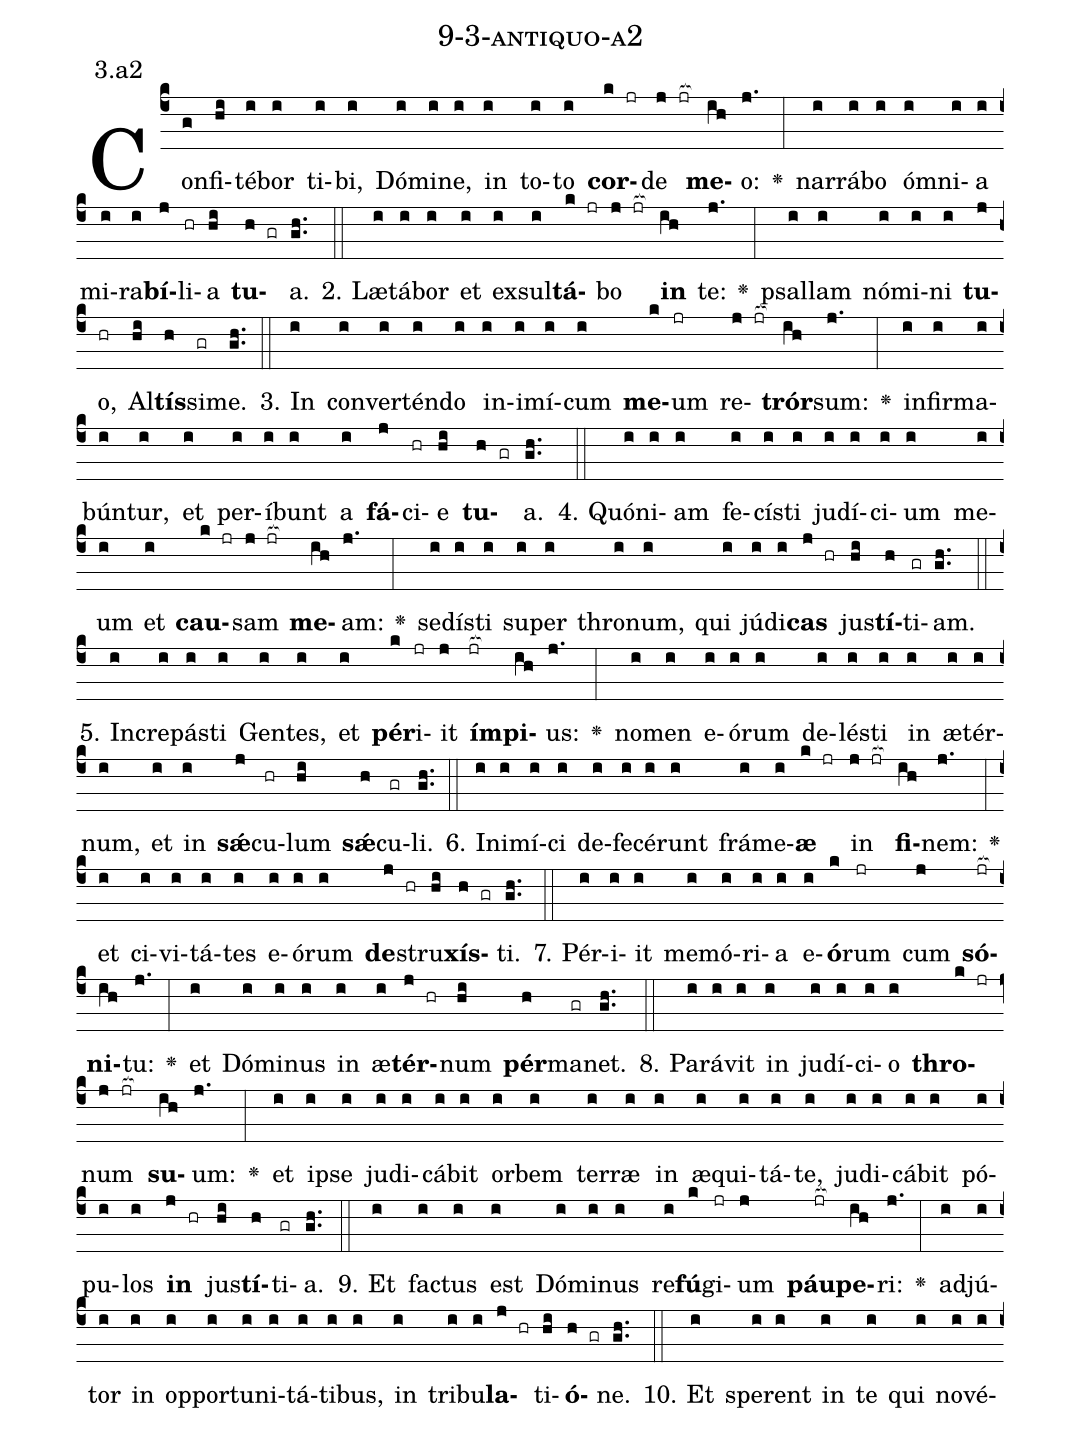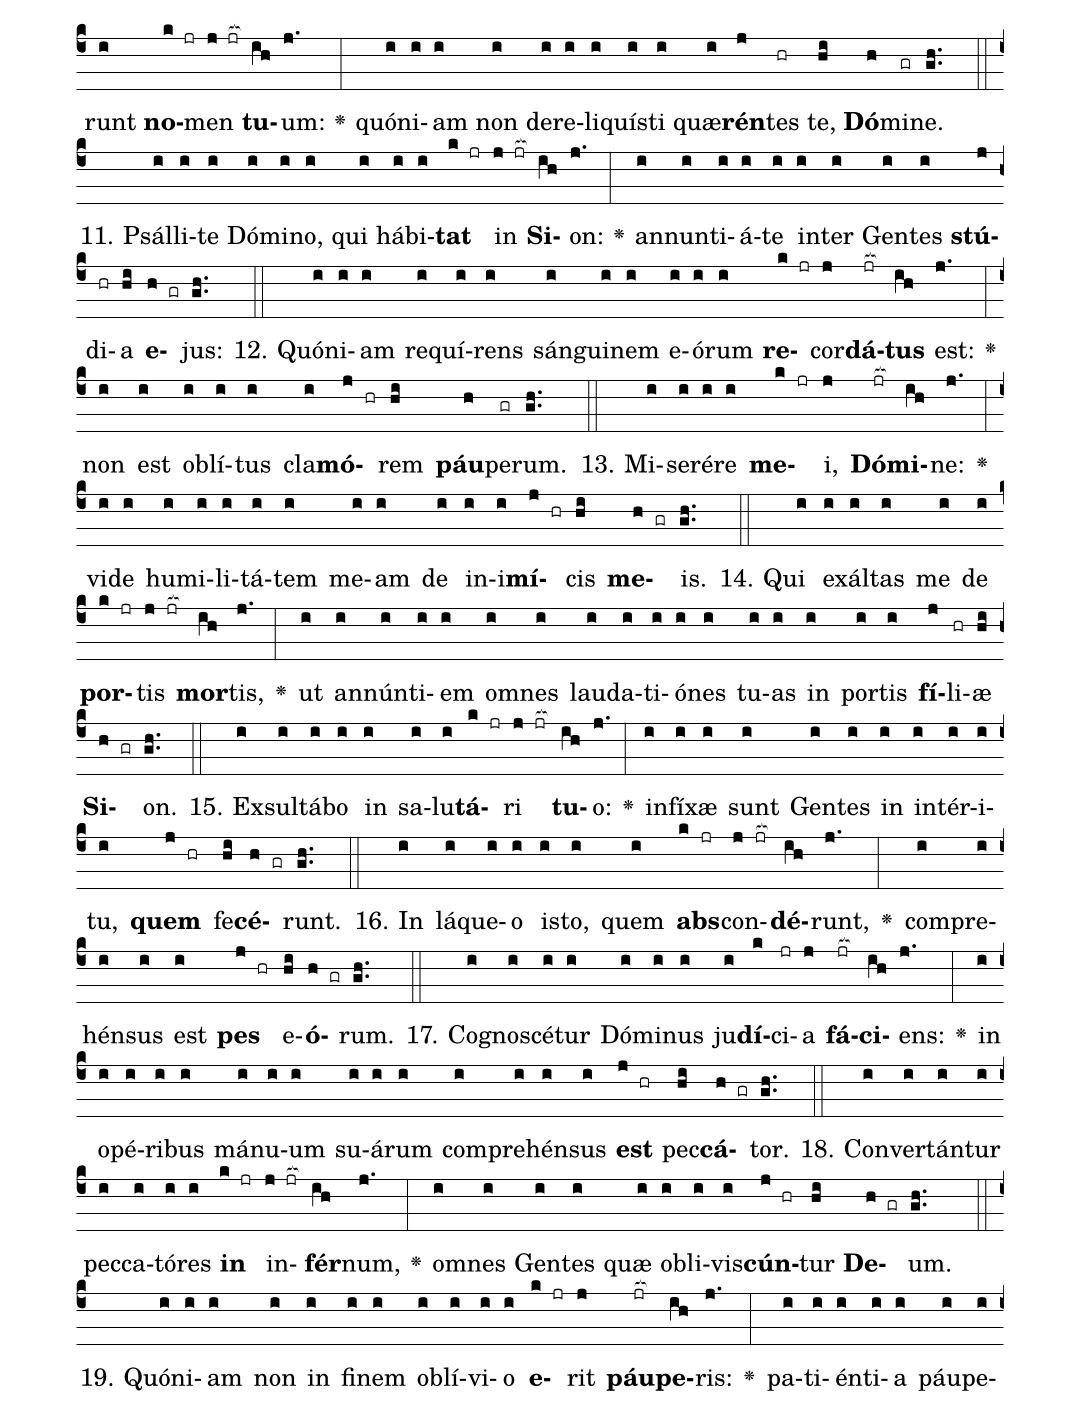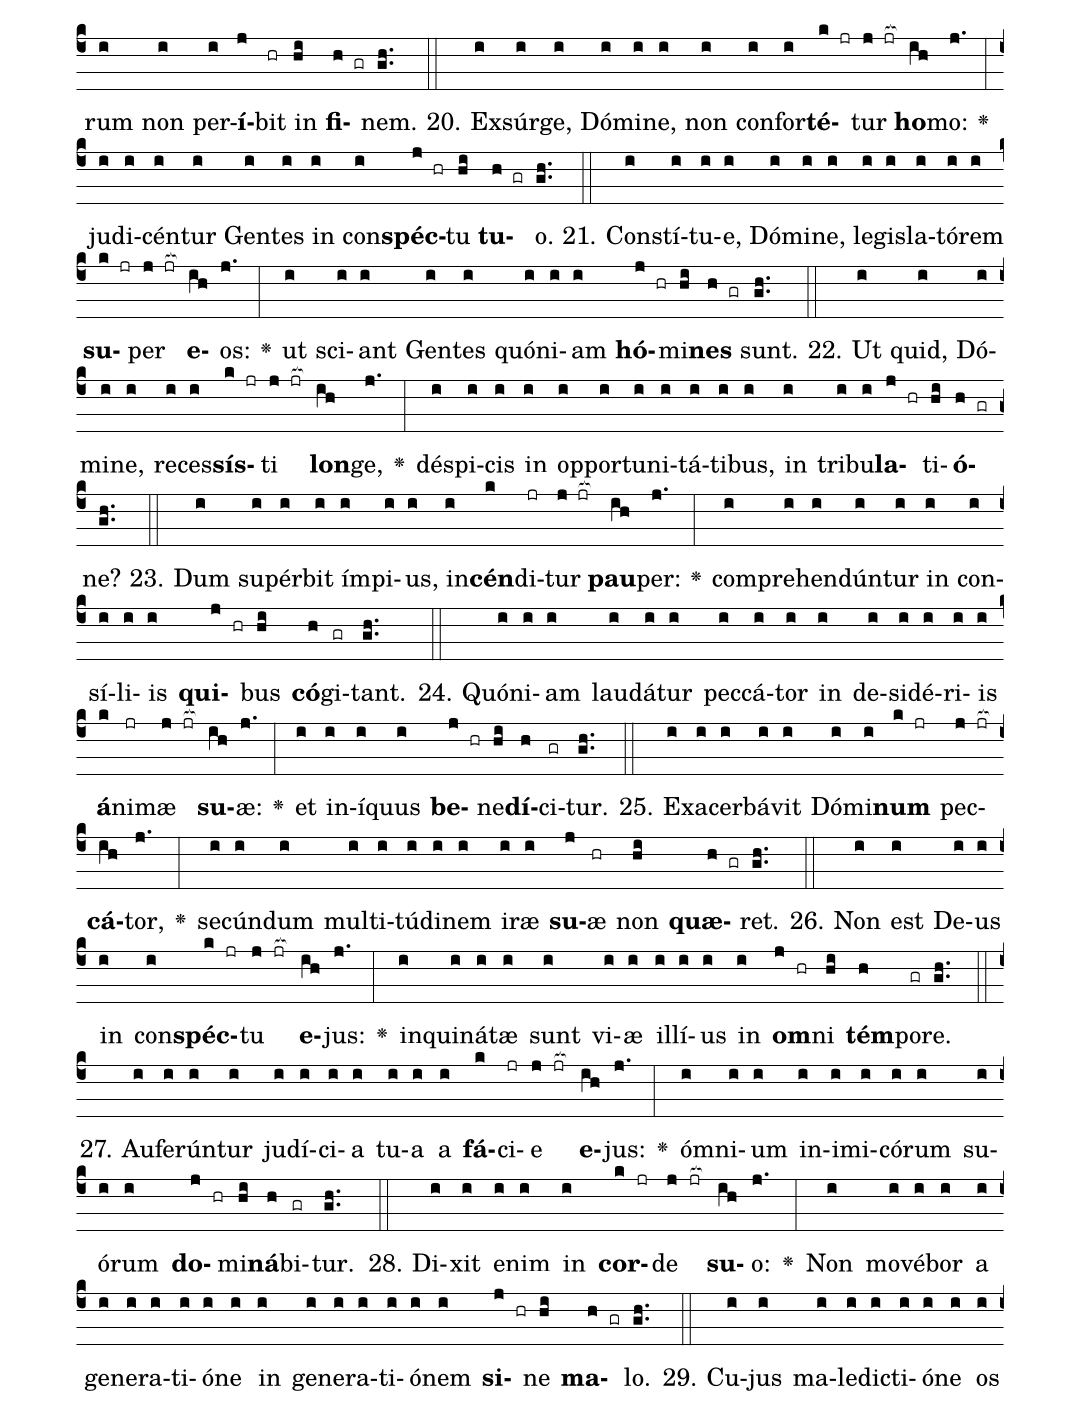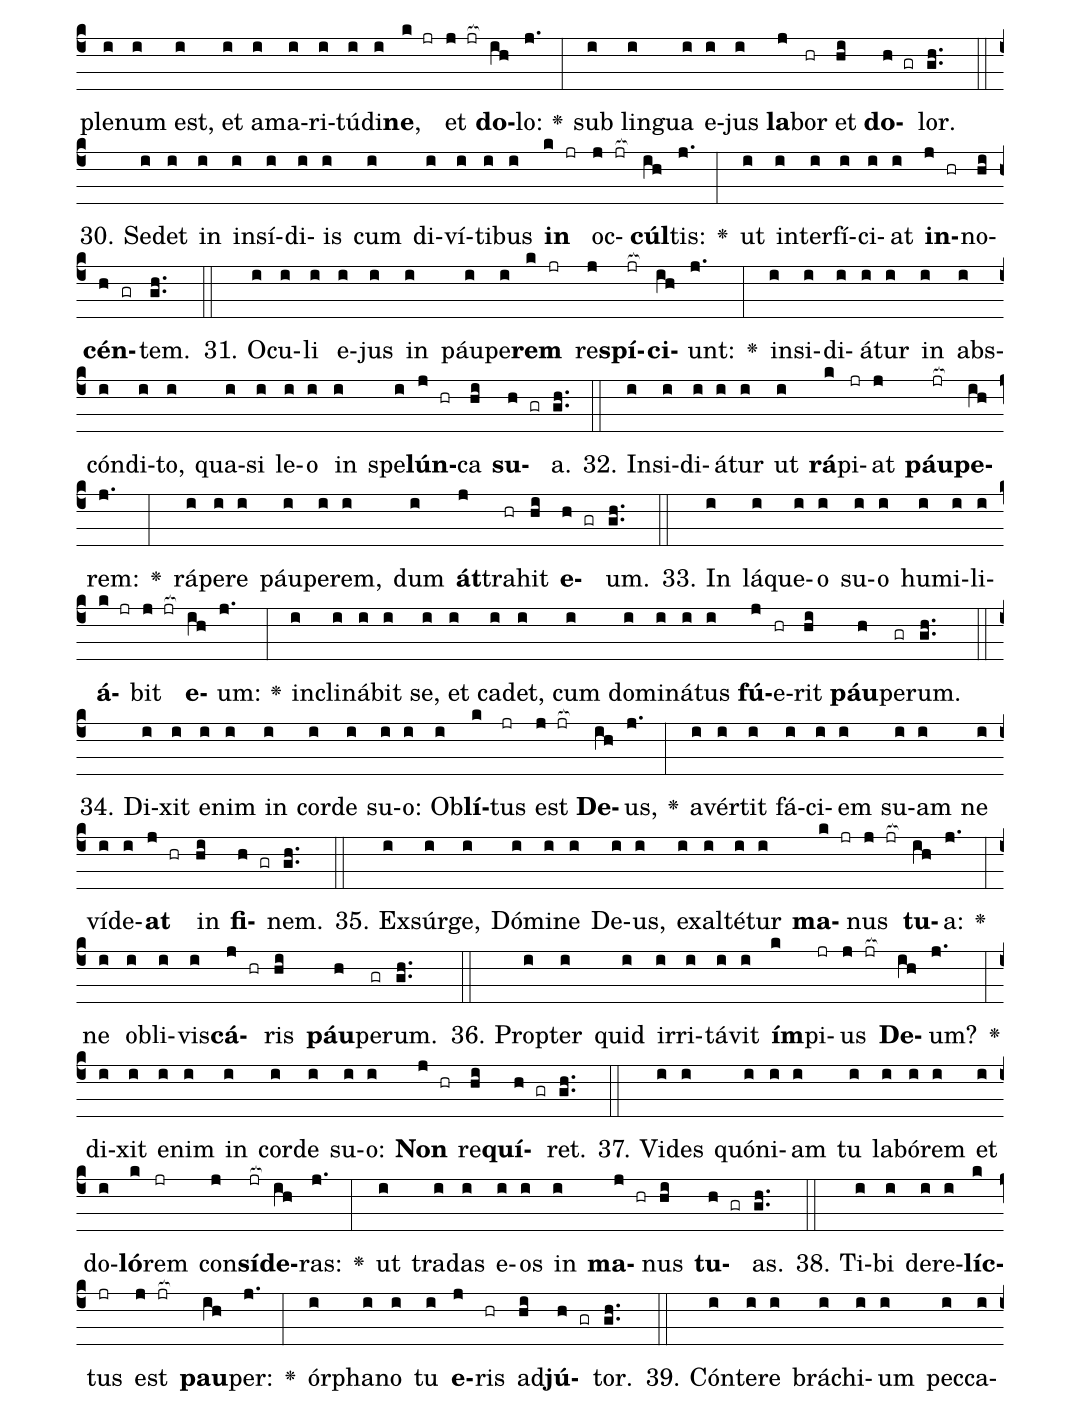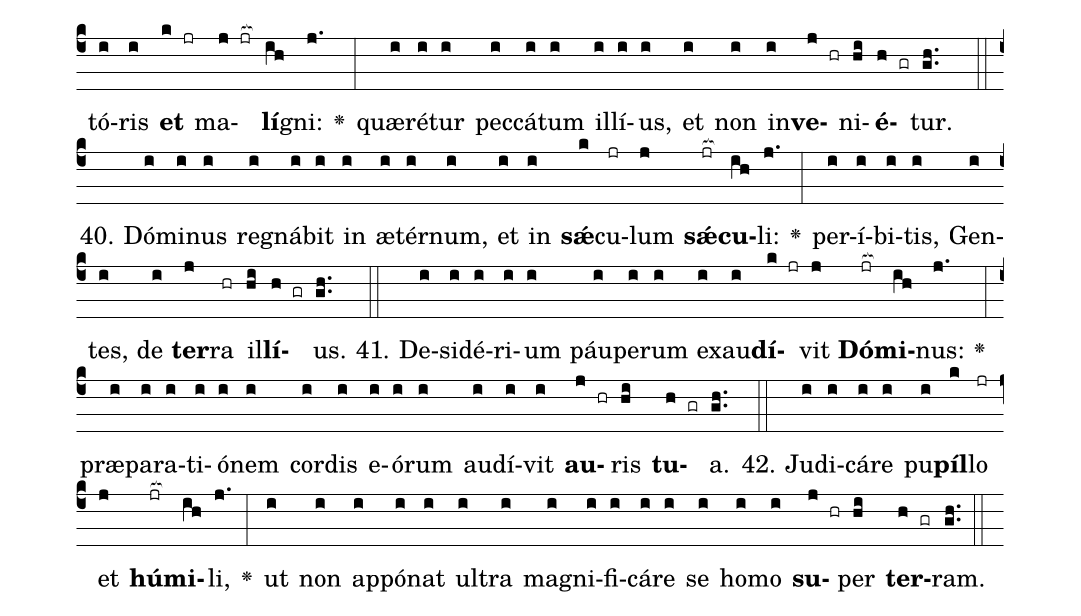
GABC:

name: 9-3-antiquo-a2;
annotation: 3.a2;
%%
(c4)Con(g)fi(hi)té(i)bor(i) ti(i)bi,(i) Dó(i)mi(i)ne,(i) in(i) to(i)to(i) <b>cor</b>(k jr)de(j jr[ocb:1{]) <b>me</b>(ih[ocb:0}])o:(j.) <v>\greheightstar</v>(:) nar(i)rá(i)bo(i) óm(i)ni(i)a(i) mi(i)ra(i)<b>bí</b>(j)li(hr)a(hi) <b>tu</b>(h gr)a.(gh..) (::)
2. Læ(i)tá(i)bor(i) et(i) ex(i)sul(i)<b>tá</b>(k jr)bo(j jr[ocb:1{]) <b>in</b>(ih[ocb:0}]) te:(j.) <v>\greheightstar</v>(:) psal(i)lam(i) nó(i)mi(i)ni(i) <b>tu</b>(j)o,(hr) Al(hi)<b>tís</b>(h)si(gr)me.(gh..) (::)
3. In(i) con(i)ver(i)tén(i)do(i) in(i)i(i)mí(i)cum(i) <b>me</b>(k)um(jr) re(j jr[ocb:1{])<b>trór</b>(ih[ocb:0}])sum:(j.) <v>\greheightstar</v>(:) in(i)fir(i)ma(i)bún(i)tur,(i) et(i) per(i)í(i)bunt(i) a(i) <b>fá</b>(j)ci(hr)e(hi) <b>tu</b>(h gr)a.(gh..) (::)
4. Quón(i)i(i)am(i) fe(i)cís(i)ti(i) ju(i)dí(i)ci(i)um(i) me(i)um(i) et(i) <b>cau</b>(k jr)sam(j jr[ocb:1{]) <b>me</b>(ih[ocb:0}])am:(j.) <v>\greheightstar</v>(:) se(i)dís(i)ti(i) su(i)per(i) thro(i)num,(i) qui(i) jú(i)di(i)<b>cas</b>(j hr) jus(hi)<b>tí</b>(h)ti(gr)am.(gh..) (::)
5. In(i)cre(i)pás(i)ti(i) Gen(i)tes,(i) et(i) <b>pér</b>(k)i(jr)it(j) <b>ím</b>(jr[ocb:1{])<b>pi</b>(ih[ocb:0}])us:(j.) <v>\greheightstar</v>(:) no(i)men(i) e(i)ó(i)rum(i) de(i)lés(i)ti(i) in(i) æ(i)tér(i)num,(i) et(i) in(i) <b>sǽ</b>(j)cu(hr)lum(hi) <b>sǽ</b>(h)cu(gr)li.(gh..) (::)
6. In(i)i(i)mí(i)ci(i) de(i)fe(i)cé(i)runt(i) frá(i)me(i)<b>æ</b>(k jr) in(j jr[ocb:1{]) <b>fi</b>(ih[ocb:0}])nem:(j.) <v>\greheightstar</v>(:) et(i) ci(i)vi(i)tá(i)tes(i) e(i)ó(i)rum(i) <b>de</b>(j hr)stru(hi)<b>xís</b>(h gr)ti.(gh..) (::)
7. Pér(i)i(i)it(i) me(i)mó(i)ri(i)a(i) e(i)<b>ó</b>(k)rum(jr) cum(j) <b>só</b>(jr[ocb:1{])<b>ni</b>(ih[ocb:0}])tu:(j.) <v>\greheightstar</v>(:) et(i) Dó(i)mi(i)nus(i) in(i) æ(i)<b>tér</b>(j hr)num(hi) <b>pér</b>(h)ma(gr)net.(gh..) (::)
8. Pa(i)rá(i)vit(i) in(i) ju(i)dí(i)ci(i)o(i) <b>thro</b>(k jr)num(j jr[ocb:1{]) <b>su</b>(ih[ocb:0}])um:(j.) <v>\greheightstar</v>(:) et(i) ip(i)se(i) ju(i)di(i)cá(i)bit(i) or(i)bem(i) ter(i)ræ(i) in(i) æ(i)qui(i)tá(i)te,(i) ju(i)di(i)cá(i)bit(i) pó(i)pu(i)los(i) <b>in</b>(j hr) jus(hi)<b>tí</b>(h)ti(gr)a.(gh..) (::)
9. Et(i) fac(i)tus(i) est(i) Dó(i)mi(i)nus(i) re(i)<b>fú</b>(k)gi(jr)um(j) <b>páu</b>(jr[ocb:1{])<b>pe</b>(ih[ocb:0}])ri:(j.) <v>\greheightstar</v>(:) ad(i)jú(i)tor(i) in(i) op(i)por(i)tu(i)ni(i)tá(i)ti(i)bus,(i) in(i) tri(i)bu(i)<b>la</b>(j hr)ti(hi)<b>ó</b>(h gr)ne.(gh..) (::)
10. Et(i) spe(i)rent(i) in(i) te(i) qui(i) no(i)vé(i)runt(i) <b>no</b>(k jr)men(j jr[ocb:1{]) <b>tu</b>(ih[ocb:0}])um:(j.) <v>\greheightstar</v>(:) quón(i)i(i)am(i) non(i) de(i)re(i)li(i)quís(i)ti(i) quæ(i)<b>rén</b>(j)tes(hr) te,(hi) <b>Dó</b>(h)mi(gr)ne.(gh..) (::)
11. Psál(i)li(i)te(i) Dó(i)mi(i)no,(i) qui(i) há(i)bi(i)<b>tat</b>(k jr) in(j jr[ocb:1{]) <b>Si</b>(ih[ocb:0}])on:(j.) <v>\greheightstar</v>(:) an(i)nun(i)ti(i)á(i)te(i) in(i)ter(i) Gen(i)tes(i) <b>stú</b>(j)di(hr)a(hi) <b>e</b>(h gr)jus:(gh..) (::)
12. Quón(i)i(i)am(i) re(i)quí(i)rens(i) sán(i)gui(i)nem(i) e(i)ó(i)rum(i) <b>re</b>(k jr)cor(j)<b>dá</b>(jr[ocb:1{])<b>tus</b>(ih[ocb:0}]) est:(j.) <v>\greheightstar</v>(:) non(i) est(i) ob(i)lí(i)tus(i) cla(i)<b>mó</b>(j hr)rem(hi) <b>páu</b>(h)pe(gr)rum.(gh..) (::)
13. Mi(i)se(i)ré(i)re(i) <b>me</b>(k jr)i,(j) <b>Dó</b>(jr[ocb:1{])<b>mi</b>(ih[ocb:0}])ne:(j.) <v>\greheightstar</v>(:) vi(i)de(i) hu(i)mi(i)li(i)tá(i)tem(i) me(i)am(i) de(i) in(i)i(i)<b>mí</b>(j hr)cis(hi) <b>me</b>(h gr)is.(gh..) (::)
14. Qui(i) ex(i)ál(i)tas(i) me(i) de(i) <b>por</b>(k jr)tis(j jr[ocb:1{]) <b>mor</b>(ih[ocb:0}])tis,(j.) <v>\greheightstar</v>(:) ut(i) an(i)nún(i)ti(i)em(i) om(i)nes(i) lau(i)da(i)ti(i)ó(i)nes(i) tu(i)as(i) in(i) por(i)tis(i) <b>fí</b>(j)li(hr)æ(hi) <b>Si</b>(h gr)on.(gh..) (::)
15. Ex(i)sul(i)tá(i)bo(i) in(i) sa(i)lu(i)<b>tá</b>(k jr)ri(j jr[ocb:1{]) <b>tu</b>(ih[ocb:0}])o:(j.) <v>\greheightstar</v>(:) in(i)fí(i)xæ(i) sunt(i) Gen(i)tes(i) in(i) in(i)tér(i)i(i)tu,(i) <b>quem</b>(j hr) fe(hi)<b>cé</b>(h gr)runt.(gh..) (::)
16. In(i) lá(i)que(i)o(i) is(i)to,(i) quem(i) <b>abs</b>(k jr)con(j jr[ocb:1{])<b>dé</b>(ih[ocb:0}])runt,(j.) <v>\greheightstar</v>(:) com(i)pre(i)hén(i)sus(i) est(i) <b>pes</b>(j hr) e(hi)<b>ó</b>(h gr)rum.(gh..) (::)
17. Co(i)gno(i)scé(i)tur(i) Dó(i)mi(i)nus(i) ju(i)<b>dí</b>(k)ci(jr)a(j) <b>fá</b>(jr[ocb:1{])<b>ci</b>(ih[ocb:0}])ens:(j.) <v>\greheightstar</v>(:) in(i) o(i)pé(i)ri(i)bus(i) má(i)nu(i)um(i) su(i)á(i)rum(i) com(i)pre(i)hén(i)sus(i) <b>est</b>(j hr) pec(hi)<b>cá</b>(h gr)tor.(gh..) (::)
18. Con(i)ver(i)tán(i)tur(i) pec(i)ca(i)tó(i)res(i) <b>in</b>(k jr) in(j jr[ocb:1{])<b>fér</b>(ih[ocb:0}])num,(j.) <v>\greheightstar</v>(:) om(i)nes(i) Gen(i)tes(i) quæ(i) ob(i)li(i)vis(i)<b>cún</b>(j hr)tur(hi) <b>De</b>(h gr)um.(gh..) (::)
19. Quón(i)i(i)am(i) non(i) in(i) fi(i)nem(i) ob(i)lí(i)vi(i)o(i) <b>e</b>(k jr)rit(j) <b>páu</b>(jr[ocb:1{])<b>pe</b>(ih[ocb:0}])ris:(j.) <v>\greheightstar</v>(:) pa(i)ti(i)én(i)ti(i)a(i) páu(i)pe(i)rum(i) non(i) per(i)<b>í</b>(j)bit(hr) in(hi) <b>fi</b>(h gr)nem.(gh..) (::)
20. Ex(i)súr(i)ge,(i) Dó(i)mi(i)ne,(i) non(i) con(i)for(i)<b>té</b>(k jr)tur(j jr[ocb:1{]) <b>ho</b>(ih[ocb:0}])mo:(j.) <v>\greheightstar</v>(:) ju(i)di(i)cén(i)tur(i) Gen(i)tes(i) in(i) con(i)<b>spéc</b>(j hr)tu(hi) <b>tu</b>(h gr)o.(gh..) (::)
21. Con(i)stí(i)tu(i)e,(i) Dó(i)mi(i)ne,(i) le(i)gis(i)la(i)tó(i)rem(i) <b>su</b>(k jr)per(j jr[ocb:1{]) <b>e</b>(ih[ocb:0}])os:(j.) <v>\greheightstar</v>(:) ut(i) sci(i)ant(i) Gen(i)tes(i) quón(i)i(i)am(i) <b>hó</b>(j hr)mi(hi)<b>nes</b>(h gr) sunt.(gh..) (::)
22. Ut(i) quid,(i) Dó(i)mi(i)ne,(i) re(i)ces(i)<b>sís</b>(k jr)ti(j jr[ocb:1{]) <b>lon</b>(ih[ocb:0}])ge,(j.) <v>\greheightstar</v>(:) dé(i)spi(i)cis(i) in(i) op(i)por(i)tu(i)ni(i)tá(i)ti(i)bus,(i) in(i) tri(i)bu(i)<b>la</b>(j hr)ti(hi)<b>ó</b>(h gr)ne?(gh..) (::)
23. Dum(i) su(i)pér(i)bit(i) ím(i)pi(i)us,(i) in(i)<b>cén</b>(k)di(jr)tur(j jr[ocb:1{]) <b>pau</b>(ih[ocb:0}])per:(j.) <v>\greheightstar</v>(:) com(i)pre(i)hen(i)dún(i)tur(i) in(i) con(i)sí(i)li(i)is(i) <b>qui</b>(j hr)bus(hi) <b>có</b>(h)gi(gr)tant.(gh..) (::)
24. Quón(i)i(i)am(i) lau(i)dá(i)tur(i) pec(i)cá(i)tor(i) in(i) de(i)si(i)dé(i)ri(i)is(i) <b>á</b>(k)ni(jr)mæ(j jr[ocb:1{]) <b>su</b>(ih[ocb:0}])æ:(j.) <v>\greheightstar</v>(:) et(i) in(i)í(i)quus(i) <b>be</b>(j hr)ne(hi)<b>dí</b>(h)ci(gr)tur.(gh..) (::)
25. Ex(i)a(i)cer(i)bá(i)vit(i) Dó(i)mi(i)<b>num</b>(k jr) pec(j jr[ocb:1{])<b>cá</b>(ih[ocb:0}])tor,(j.) <v>\greheightstar</v>(:) se(i)cún(i)dum(i) mul(i)ti(i)tú(i)di(i)nem(i) i(i)ræ(i) <b>su</b>(j)æ(hr) non(hi) <b>quæ</b>(h gr)ret.(gh..) (::)
26. Non(i) est(i) De(i)us(i) in(i) con(i)<b>spéc</b>(k jr)tu(j jr[ocb:1{]) <b>e</b>(ih[ocb:0}])jus:(j.) <v>\greheightstar</v>(:) in(i)qui(i)ná(i)tæ(i) sunt(i) vi(i)æ(i) il(i)lí(i)us(i) in(i) <b>om</b>(j hr)ni(hi) <b>tém</b>(h)po(gr)re.(gh..) (::)
27. Au(i)fe(i)rún(i)tur(i) ju(i)dí(i)ci(i)a(i) tu(i)a(i) a(i) <b>fá</b>(k)ci(jr)e(j jr[ocb:1{]) <b>e</b>(ih[ocb:0}])jus:(j.) <v>\greheightstar</v>(:) óm(i)ni(i)um(i) in(i)i(i)mi(i)có(i)rum(i) su(i)ó(i)rum(i) <b>do</b>(j hr)mi(hi)<b>ná</b>(h)bi(gr)tur.(gh..) (::)
28. Di(i)xit(i) e(i)nim(i) in(i) <b>cor</b>(k jr)de(j jr[ocb:1{]) <b>su</b>(ih[ocb:0}])o:(j.) <v>\greheightstar</v>(:) Non(i) mo(i)vé(i)bor(i) a(i) ge(i)ne(i)ra(i)ti(i)ó(i)ne(i) in(i) ge(i)ne(i)ra(i)ti(i)ó(i)nem(i) <b>si</b>(j hr)ne(hi) <b>ma</b>(h gr)lo.(gh..) (::)
29. Cu(i)jus(i) ma(i)le(i)dic(i)ti(i)ó(i)ne(i) os(i) ple(i)num(i) est,(i) et(i) a(i)ma(i)ri(i)tú(i)di(i)<b>ne</b>,(k jr) et(j jr[ocb:1{]) <b>do</b>(ih[ocb:0}])lo:(j.) <v>\greheightstar</v>(:) sub(i) lin(i)gua(i) e(i)jus(i) <b>la</b>(j)bor(hr) et(hi) <b>do</b>(h gr)lor.(gh..) (::)
30. Se(i)det(i) in(i) in(i)sí(i)di(i)is(i) cum(i) di(i)ví(i)ti(i)bus(i) <b>in</b>(k jr) oc(j jr[ocb:1{])<b>cúl</b>(ih[ocb:0}])tis:(j.) <v>\greheightstar</v>(:) ut(i) in(i)ter(i)fí(i)ci(i)at(i) <b>in</b>(j hr)no(hi)<b>cén</b>(h gr)tem.(gh..) (::)
31. O(i)cu(i)li(i) e(i)jus(i) in(i) páu(i)pe(i)<b>rem</b>(k jr) re(j)<b>spí</b>(jr[ocb:1{])<b>ci</b>(ih[ocb:0}])unt:(j.) <v>\greheightstar</v>(:) in(i)si(i)di(i)á(i)tur(i) in(i) abs(i)cón(i)di(i)to,(i) qua(i)si(i) le(i)o(i) in(i) spe(i)<b>lún</b>(j hr)ca(hi) <b>su</b>(h gr)a.(gh..) (::)
32. In(i)si(i)di(i)á(i)tur(i) ut(i) <b>rá</b>(k)pi(jr)at(j) <b>páu</b>(jr[ocb:1{])<b>pe</b>(ih[ocb:0}])rem:(j.) <v>\greheightstar</v>(:) rá(i)pe(i)re(i) páu(i)pe(i)rem,(i) dum(i) <b>át</b>(j)tra(hr)hit(hi) <b>e</b>(h gr)um.(gh..) (::)
33. In(i) lá(i)que(i)o(i) su(i)o(i) hu(i)mi(i)li(i)<b>á</b>(k jr)bit(j jr[ocb:1{]) <b>e</b>(ih[ocb:0}])um:(j.) <v>\greheightstar</v>(:) in(i)cli(i)ná(i)bit(i) se,(i) et(i) ca(i)det,(i) cum(i) do(i)mi(i)ná(i)tus(i) <b>fú</b>(j)e(hr)rit(hi) <b>páu</b>(h)pe(gr)rum.(gh..) (::)
34. Di(i)xit(i) e(i)nim(i) in(i) cor(i)de(i) su(i)o:(i) Ob(i)<b>lí</b>(k)tus(jr) est(j jr[ocb:1{]) <b>De</b>(ih[ocb:0}])us,(j.) <v>\greheightstar</v>(:) a(i)vér(i)tit(i) fá(i)ci(i)em(i) su(i)am(i) ne(i) ví(i)de(i)<b>at</b>(j hr) in(hi) <b>fi</b>(h gr)nem.(gh..) (::)
35. Ex(i)súr(i)ge,(i) Dó(i)mi(i)ne(i) De(i)us,(i) ex(i)al(i)té(i)tur(i) <b>ma</b>(k jr)nus(j jr[ocb:1{]) <b>tu</b>(ih[ocb:0}])a:(j.) <v>\greheightstar</v>(:) ne(i) ob(i)li(i)vis(i)<b>cá</b>(j hr)ris(hi) <b>páu</b>(h)pe(gr)rum.(gh..) (::)
36. Prop(i)ter(i) quid(i) ir(i)ri(i)tá(i)vit(i) <b>ím</b>(k)pi(jr)us(j jr[ocb:1{]) <b>De</b>(ih[ocb:0}])um?(j.) <v>\greheightstar</v>(:) di(i)xit(i) e(i)nim(i) in(i) cor(i)de(i) su(i)o:(i) <b>Non</b>(j hr) re(hi)<b>quí</b>(h gr)ret.(gh..) (::)
37. Vi(i)des(i) quón(i)i(i)am(i) tu(i) la(i)bó(i)rem(i) et(i) do(i)<b>ló</b>(k)rem(jr) con(j)<b>sí</b>(jr[ocb:1{])<b>de</b>(ih[ocb:0}])ras:(j.) <v>\greheightstar</v>(:) ut(i) tra(i)das(i) e(i)os(i) in(i) <b>ma</b>(j hr)nus(hi) <b>tu</b>(h gr)as.(gh..) (::)
38. Ti(i)bi(i) de(i)re(i)<b>líc</b>(k)tus(jr) est(j jr[ocb:1{]) <b>pau</b>(ih[ocb:0}])per:(j.) <v>\greheightstar</v>(:) ór(i)pha(i)no(i) tu(i) <b>e</b>(j)ris(hr) ad(hi)<b>jú</b>(h gr)tor.(gh..) (::)
39. Cón(i)te(i)re(i) brá(i)chi(i)um(i) pec(i)ca(i)tó(i)ris(i) <b>et</b>(k jr) ma(j jr[ocb:1{])<b>lí</b>(ih[ocb:0}])gni:(j.) <v>\greheightstar</v>(:) quæ(i)ré(i)tur(i) pec(i)cá(i)tum(i) il(i)lí(i)us,(i) et(i) non(i) in(i)<b>ve</b>(j hr)ni(hi)<b>é</b>(h gr)tur.(gh..) (::)
40. Dó(i)mi(i)nus(i) re(i)gná(i)bit(i) in(i) æ(i)tér(i)num,(i) et(i) in(i) <b>sǽ</b>(k)cu(jr)lum(j) <b>sǽ</b>(jr[ocb:1{])<b>cu</b>(ih[ocb:0}])li:(j.) <v>\greheightstar</v>(:) per(i)í(i)bi(i)tis,(i) Gen(i)tes,(i) de(i) <b>ter</b>(j)ra(hr) il(hi)<b>lí</b>(h gr)us.(gh..) (::)
41. De(i)si(i)dé(i)ri(i)um(i) páu(i)pe(i)rum(i) ex(i)au(i)<b>dí</b>(k jr)vit(j) <b>Dó</b>(jr[ocb:1{])<b>mi</b>(ih[ocb:0}])nus:(j.) <v>\greheightstar</v>(:) præ(i)pa(i)ra(i)ti(i)ó(i)nem(i) cor(i)dis(i) e(i)ó(i)rum(i) au(i)dí(i)vit(i) <b>au</b>(j hr)ris(hi) <b>tu</b>(h gr)a.(gh..) (::)
42. Ju(i)di(i)cá(i)re(i) pu(i)<b>píl</b>(k)lo(jr) et(j) <b>hú</b>(jr[ocb:1{])<b>mi</b>(ih[ocb:0}])li,(j.) <v>\greheightstar</v>(:) ut(i) non(i) ap(i)pó(i)nat(i) ul(i)tra(i) ma(i)gni(i)fi(i)cá(i)re(i) se(i) ho(i)mo(i) <b>su</b>(j hr)per(hi) <b>ter</b>(h gr)ram.(gh..) (::)
